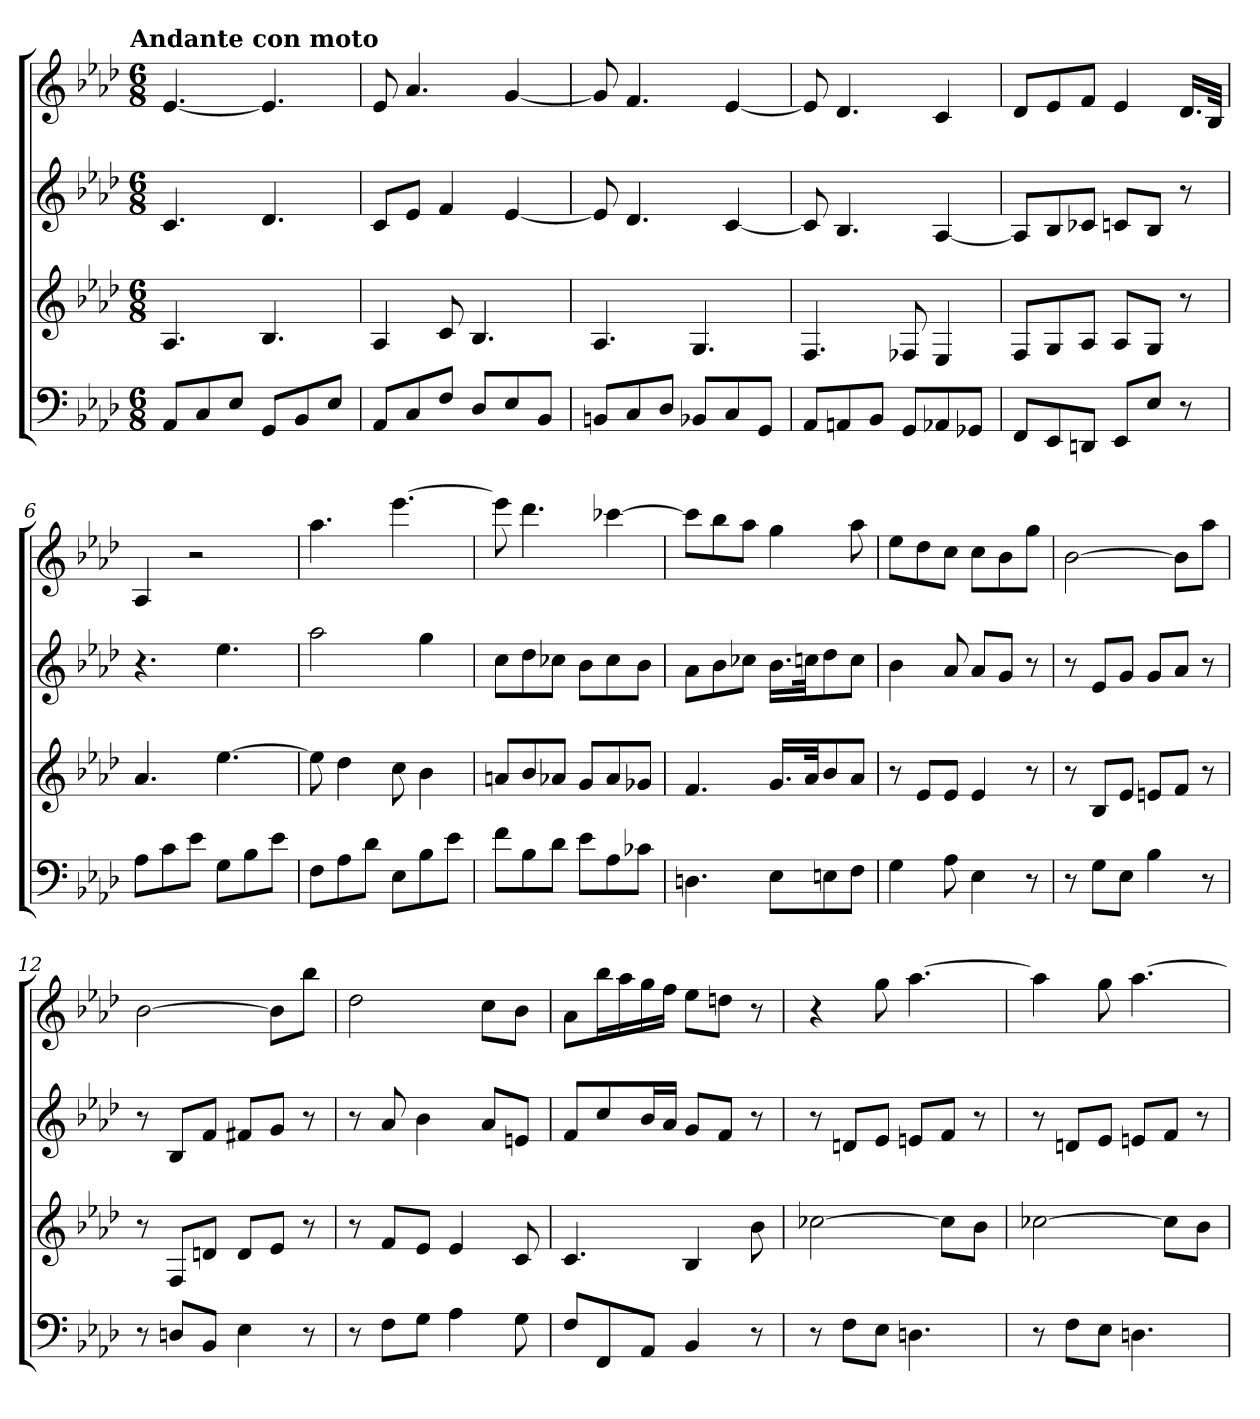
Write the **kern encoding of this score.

**kern	**kern	**kern	**kern
*part4	*part3	*part2	*part1
*staff4	*staff3	*staff2	*staff1
*k[b-e-a-d-]	*k[b-e-a-d-]	*k[b-e-a-d-]	*k[b-e-a-d-]
*A-:	*A-:	*A-:	*A-:
!!LO:TX:omd:t=Andante con moto
*M6/8	*M6/8	*M6/8	*M6/8
*MM72	*MM72	*MM72	*MM72
=	=	=	=
8AA-L	4.A-	4.c	[4.e-
8C	.	.	.
8E-J	.	.	.
8GGL	4.B-	4.d-	4.e-]
8BB-	.	.	.
8E-J	.	.	.
=2	=2	=2	=2
8AA-L	4A-	8cL	8e-
8C	.	8e-J	4.a-
8FJ	8c	4f	.
8D-L	4.B-	.	.
8E-	.	[4e-	[4g
8BB-J	.	.	.
=3	=3	=3	=3
8BBnL	4.A-	8e-]	8g]
8C	.	4.d-	4.f
8D-J	.	.	.
8BB-XL	4.G	.	.
8C	.	[4c	[4e-
8GGJ	.	.	.
=4	=4	=4	=4
8AA-L	4.F	8c]	8e-]
8AAn	.	4.B-	4.d-
8BB-J	.	.	.
8GGL	8F-X	.	.
8AA-X	4E-	[4A-	4c
8GG-XJ	.	.	.
=5	=5	=5	=5
8FFL	8FL	8A-L]	8d-L
8EE-	8G	8B-	8e-
8DDnJ	8A-J	8c-XJ	8fJ
8EE-L	8A-L	8cnL	4e-
8E-J	8GJ	8B-J	.
8r	8r	8r	16.d-LL
.	.	.	32B-JJk
=6	=6	=6	=6
8A-L	4.a-	4.r	4A-
8c	.	.	.
8e-J	.	.	2r
8GL	[4.ee-	4.ee-	.
8B-	.	.	.
8e-J	.	.	.
=7	=7	=7	=7
8FL	8ee-]	2aa-	4.aa-
8A-	4dd-	.	.
8d-J	.	.	.
8E-L	8cc	.	[4.eee-
8B-	4b-	4gg	.
8e-J	.	.	.
=8	=8	=8	=8
8fL	8anL	8ccL	8eee-]
8B-	8b-	8dd-	4.ddd-
8d-J	8a-XJ	8cc-XJ	.
8e-L	8gL	8b-L	.
8A-	8a-	8cc-	[4ccc-X
8c-XJ	8g-XJ	8b-J	.
=9	=9	=9	=9
4.Dn	4.f	8a-L	8ccc-L]
.	.	8b-	8bb-
.	.	8cc-XJ	8aa-J
8E-L	16.gLL	16.b-LL	4gg
.	32a-Jk	32ccnJk	.
8En	8b-	8dd-	.
8FJ	8a-J	8ccJ	8aa-
=10	=10	=10	=10
4G	8r	4b-	8ee-L
.	8e-L	.	8dd-
8A-	8e-J	8a-	8ccJ
4E-	4e-	8a-L	8ccL
.	.	8gJ	8b-
8r	8r	8r	8ggJ
=11	=11	=11	=11
8r	8r	8r	[2b-
8GL	8B-L	8e-L	.
8E-J	8e-J	8gJ	.
4B-	8enL	8gL	.
.	8fJ	8a-J	8b-L]
8r	8r	8r	8aa-J
=12	=12	=12	=12
8r	8r	8r	[2b-
8DnL	8FL	8B-L	.
8BB-J	8dnJ	8fJ	.
4E-	8dL	8f#XL	.
.	8e-J	8gJ	8b-L]
8r	8r	8r	8bb-J
=13	=13	=13	=13
8r	8r	8r	2dd-
8FL	8fL	8a-	.
8GJ	8e-J	4b-	.
4A-	4e-	.	.
.	.	8a-L	8ccL
8G	8c	8enJ	8b-J
=14	=14	=14	=14
8FL	4.c	8fL	8a-L
8FF	.	8cc	16bb-L
.	.	.	16aa-
8AA-J	.	16b-L	16gg
.	.	16a-JJ	16ffJJ
4BB-	4B-	8gL	8ee-L
.	.	8fJ	8ddnJ
8r	8b-	8r	8r
=15	=15	=15	=15
8r	[2cc-X	8r	4r
8FL	.	8dnL	.
8E-J	.	8e-J	8gg
4.Dn	.	8enL	[4.aa-
.	8cc-L]	8fJ	.
.	8b-J	8r	.
=16	=16	=16	=16
8r	[2cc-X	8r	4aa-]
8FL	.	8dnL	.
8E-J	.	8e-J	8gg
4.Dn	.	8enL	[4.aa-
.	8cc-L]	8fJ	.
.	8b-J	8r	.
=	=	=	=
*-	*-	*-	*-
